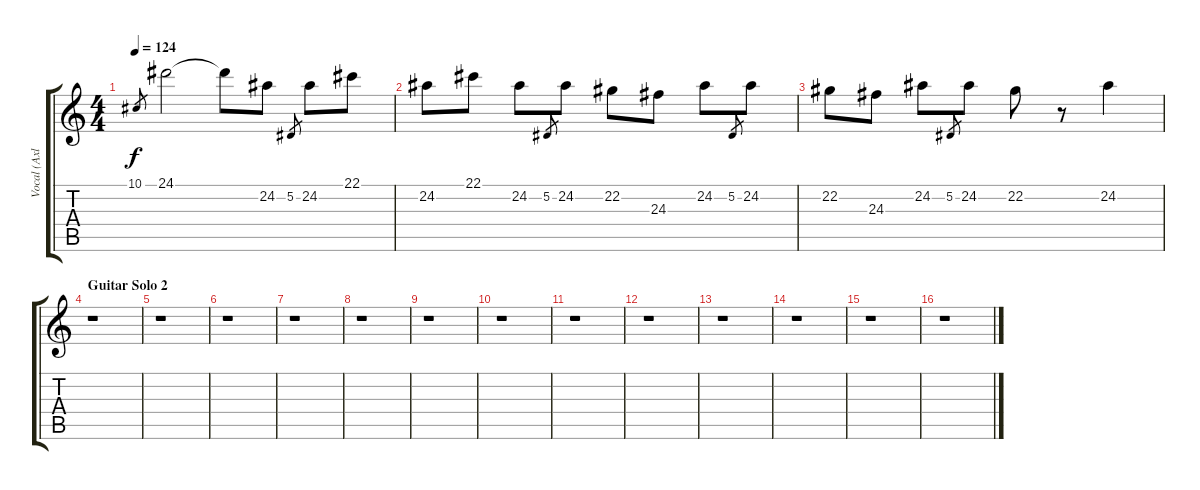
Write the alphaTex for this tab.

\track ("Vocal (Axl)" "Vocal (Axl") {instrument lead2sawtooth}
\staff {score tabs}
\tuning (Eb4 Bb3 Gb3 Db3 Ab2 Eb2) {hide}
\ts (4 4)
\tempo 124
\clef g2
\ks c
10.1.8{gr dy f} 24.1.2 24.1{t}.8 24.2.8 5.2.8{gr} 24.2.8 22.1.8 |
24.2.8 22.1.8 24.2.8 5.2.8{gr} 24.2.8 22.2.8 24.3.8 24.2.8 5.2.8{gr} 24.2.8 |
22.2.8 24.3.8 24.2.8 5.2.8{gr} 24.2.8 22.2.8 r.8 24.2.4 |
\section ("" "Guitar Solo 2")
r.1 |
r.1 |
r.1 |
r.1 |
r.1 |
r.1 |
r.1 |
r.1 |
r.1 |
r.1 |
r.1 |
r.1 |
r.1
